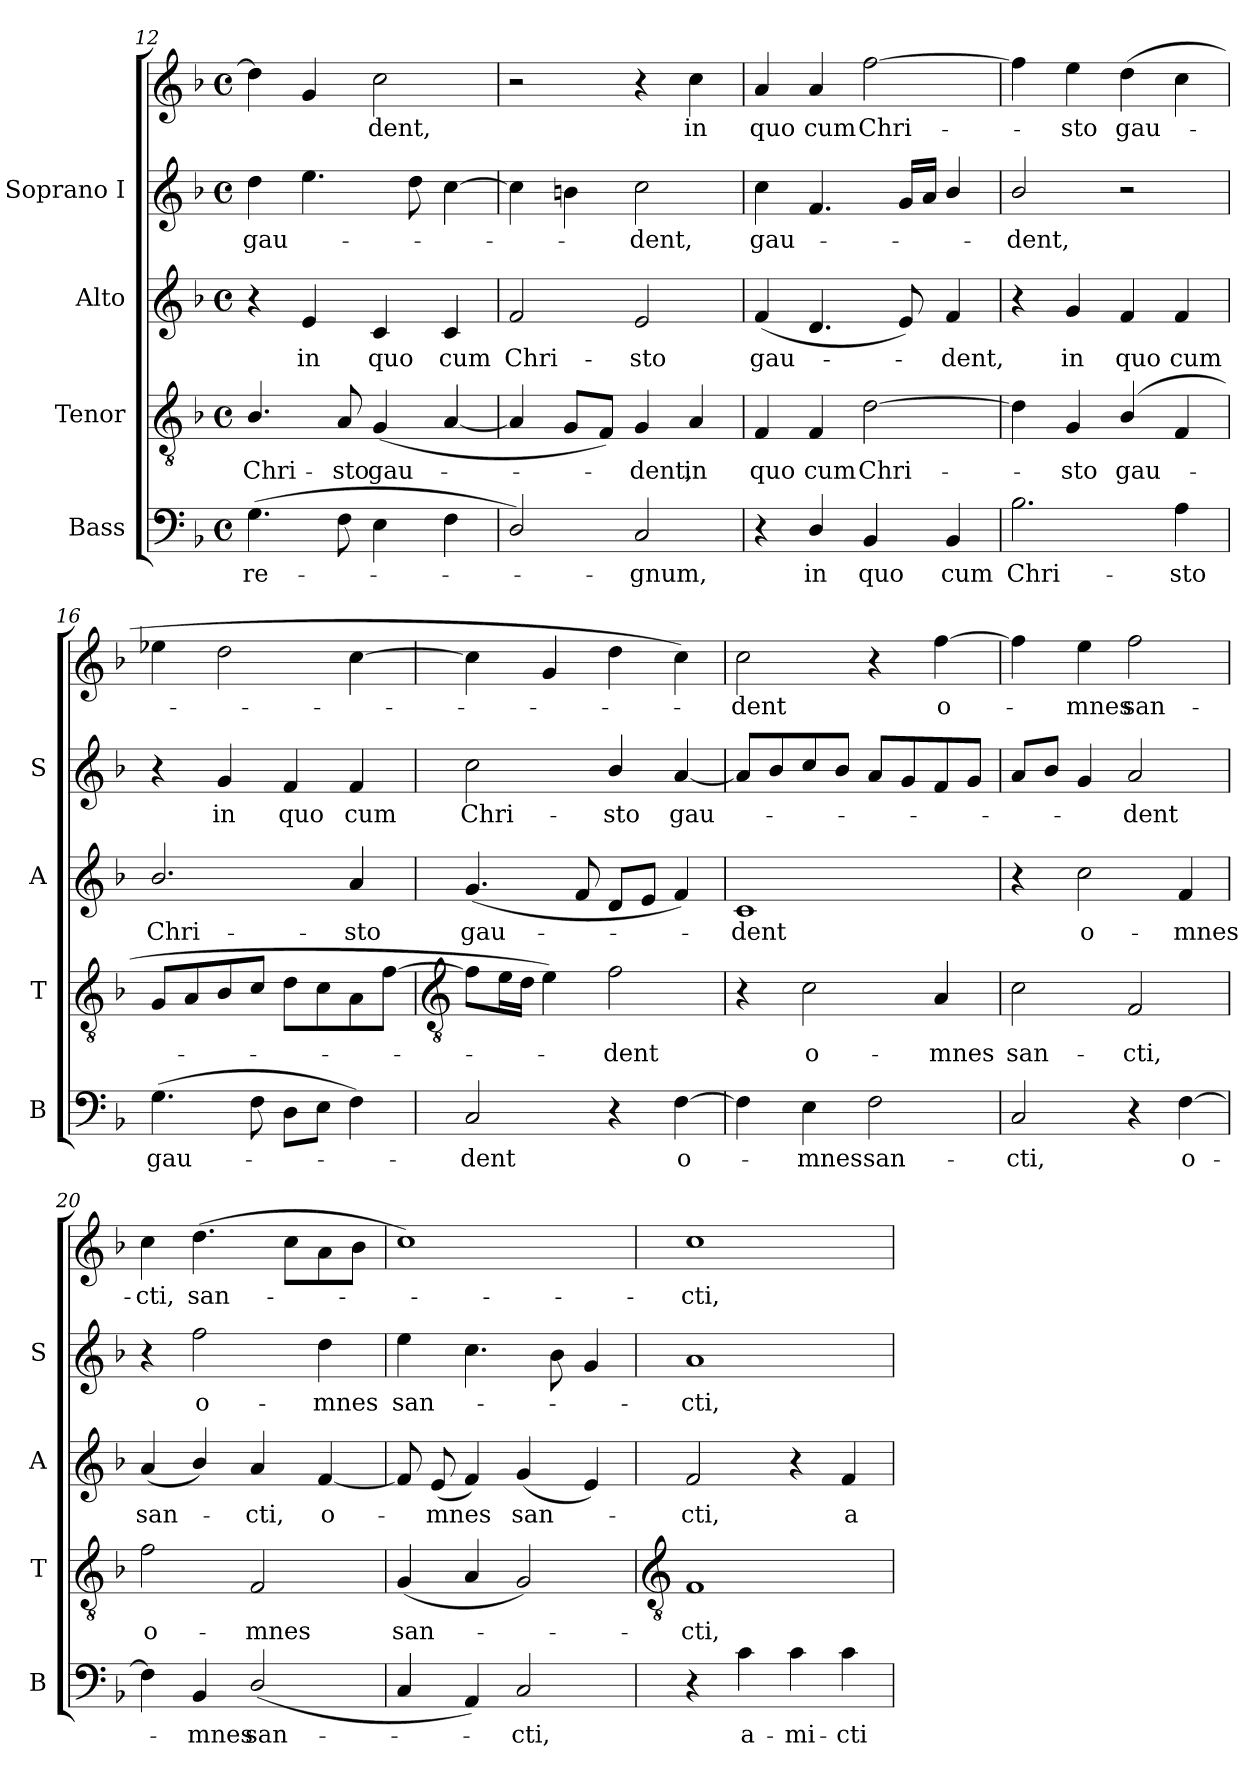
**kern	**text	**kern	**text	**kern	**text	**kern	**text	**kern	**text
*part4	*part4	*part3	*part3	*part2	*part2	*part1	*part1	*part1	*part1
*staff5	*staff5	*staff4	*staff4	*staff3	*staff3	*staff2	*staff2	*staff1	*staff1
*I"Bass	*	*I"Tenor	*	*I"Alto	*	*I"Soprano I	*	*	*
*I'B	*	*I'T	*	*I'A	*	*I'S	*	*	*
!!LO:LB:g=z
*clefF4	*	*clefGv2	*	*clefG2	*	*clefG2	*	*clefG2	*
*k[b-]	*	*k[b-]	*	*k[b-]	*	*k[b-]	*	*k[b-]	*
*F:	*	*F:	*	*F:	*	*F:	*	*F:	*
*M4/4	*	*M4/4	*	*M4/4	*	*M4/4	*	*M4/4	*
*met(c)	*	*met(c)	*	*met(c)	*	*met(c)	*	*met(c)	*
=12	=12	=12	=12	=12	=12	=12	=12	=12	=12
!	!LO:LY:b	!	!LO:LY:b	!	!	!	!LO:LY:b	!	!
(>4.G	re-	4.B-/	Chri-	4r	.	4dd	gau-	4dd]	.
!	!	!	!	!	!LO:LY:b	!	!	!	!
.	.	.	.	4e	in	4.ee	.	4g	.
!	!	!	!LO:LY:b	!	!	!	!	!	!
8F	.	8A	-sto	.	.	.	.	.	.
!	!	!	!LO:LY:b	!	!LO:LY:b	!	!	!	!LO:LY:b
4E	.	(<4G	gau-	4c	quo	.	.	2cc	dent,
.	.	.	.	.	.	8dd	.	.	.
!	!	!	!	!	!LO:LY:b	!	!	!	!
4F	.	[4A	.	4c	cum	[4cc	.	.	.
=13	=13	=13	=13	=13	=13	=13	=13	=13	=13
!	!	!	!	!	!LO:LY:b	!	!	!	!
2D/)	.	4A]	.	2f	Chri-	4cc]	.	2r	.
.	.	8GL	.	.	.	4bn	.	.	.
.	.	8FJ)	.	.	.	.	.	.	.
!	!LO:LY:b	!	!LO:LY:b	!	!LO:LY:b	!	!LO:LY:b	!	!
2C	gnum,	4G	dent,	2e	-sto	2cc	dent,	4r	.
!	!	!	!LO:LY:b	!	!	!	!	!	!LO:LY:b
.	.	4A	in	.	.	.	.	4cc	in
=14	=14	=14	=14	=14	=14	=14	=14	=14	=14
!	!	!	!LO:LY:b	!	!LO:LY:b	!	!LO:LY:b	!	!LO:LY:b
4r	.	4F	quo	(<4f	gau-	4cc	gau-	4a	quo
!	!LO:LY:b	!	!LO:LY:b	!	!	!	!	!	!LO:LY:b
4D/	in	4F	cum	4.d	.	4.f	.	4a	cum
!	!LO:LY:b	!	!LO:LY:b	!	!	!	!	!	!LO:LY:b
4BB-	quo	[2d	Chri-	.	.	.	.	[2ff	Chri-
.	.	.	.	8e)	.	16gLL	.	.	.
.	.	.	.	.	.	16aJJ	.	.	.
!	!LO:LY:b	!	!	!	!LO:LY:b	!	!	!	!
4BB-	cum	.	.	4f	dent,	4b-/	.	.	.
=15	=15	=15	=15	=15	=15	=15	=15	=15	=15
!	!LO:LY:b	!	!	!	!	!	!LO:LY:b	!	!
2.B-	Chri-	4d]	.	4r	.	2b-/	dent,	4ff]	.
!	!	!	!LO:LY:b	!	!LO:LY:b	!	!	!	!LO:LY:b
.	.	4G	sto	4g	in	.	.	4ee	sto
!	!	!	!LO:LY:b	!	!LO:LY:b	!	!	!	!LO:LY:b
.	.	(>4B-/	gau-	4f	quo	2r	.	(>4dd	gau-
!	!LO:LY:b	!	!	!	!LO:LY:b	!	!	!	!
4A	-sto	4F	.	4f	cum	.	.	4cc	.
=16	=16	=16	=16	=16	=16	=16	=16	=16	=16
!	!LO:LY:b	!	!	!	!LO:LY:b	!	!	!	!
(>4.G	gau-	8GL	.	2.b-/	Chri-	4r	.	4ee-X	.
.	.	8A	.	.	.	.	.	.	.
!	!	!	!	!	!	!	!LO:LY:b	!	!
.	.	8B-	.	.	.	4g	in	2dd	.
8F	.	8cJ	.	.	.	.	.	.	.
!	!	!	!	!	!	!	!LO:LY:b	!	!
8DL	.	8dL	.	.	.	4f	quo	.	.
8EJ	.	8c	.	.	.	.	.	.	.
!	!	!	!	!	!LO:LY:b	!	!LO:LY:b	!	!
4F)	.	8A	.	4a	-sto	4f	cum	[4cc	.
.	.	[8fJ	.	.	.	.	.	.	.
!!LO:LB:g=z
=17	=17	=17	=17	=17	=17	=17	=17	=17	=17
*	*	*clefGv2	*	*	*	*	*	*	*
!	!LO:LY:b	!	!	!	!LO:LY:b	!	!LO:LY:b	!	!
2C	dent	8fL]	.	(<4.g	gau-	2cc	Chri-	4cc]	.
.	.	16eL	.	.	.	.	.	.	.
.	.	16dJJ	.	.	.	.	.	.	.
.	.	4e)	.	.	.	.	.	4g	.
.	.	.	.	8f	.	.	.	.	.
!	!	!	!LO:LY:b	!	!	!	!LO:LY:b	!	!
4r	.	2f	dent	8dL	.	4b-/	-sto	4dd	.
.	.	.	.	8eJ	.	.	.	.	.
!	!LO:LY:b	!	!	!	!	!	!LO:LY:b	!	!
[4F	o-	.	.	4f)	.	[4a	gau-	4cc)	.
=18	=18	=18	=18	=18	=18	=18	=18	=18	=18
!	!	!	!	!	!LO:LY:b	!	!	!	!LO:LY:b
4F]	.	4r	.	1c	dent	8a/L]	.	2cc	dent
.	.	.	.	.	.	8b-/	.	.	.
!	!LO:LY:b	!	!LO:LY:b	!	!	!	!	!	!
4E	mnes	2c	o-	.	.	8cc/	.	.	.
.	.	.	.	.	.	8b-/J	.	.	.
!	!LO:LY:b	!	!	!	!	!	!	!	!
2F	san-	.	.	.	.	8aL	.	4r	.
.	.	.	.	.	.	8g	.	.	.
!	!	!	!LO:LY:b	!	!	!	!	!	!LO:LY:b
.	.	4A	-mnes	.	.	8f	.	[4ff	o-
.	.	.	.	.	.	8gJ	.	.	.
=19	=19	=19	=19	=19	=19	=19	=19	=19	=19
!	!LO:LY:b	!	!LO:LY:b	!	!	!	!	!	!
2C	-cti,	2c	san-	4r	.	8aL	.	4ff]	.
.	.	.	.	.	.	8b-J	.	.	.
!	!	!	!	!	!LO:LY:b	!	!	!	!LO:LY:b
.	.	.	.	2cc	o-	4g	.	4ee	mnes
!	!	!	!LO:LY:b	!	!	!	!LO:LY:b	!	!LO:LY:b
4r	.	2F	-cti,	.	.	2a	-dent	2ff	san-
!	!LO:LY:b	!	!	!	!LO:LY:b	!	!	!	!
[4F	o-	.	.	4f	-mnes	.	.	.	.
=20	=20	=20	=20	=20	=20	=20	=20	=20	=20
!	!	!	!LO:LY:b	!	!LO:LY:b	!	!	!	!LO:LY:b
4F]	.	2f	o-	(<4a	san-	4r	.	4cc	cti,
!	!LO:LY:b	!	!	!	!	!	!LO:LY:b	!	!LO:LY:b
4BB-	mnes	.	.	4b-/)	.	2ff	o-	(>4.dd	san-
!	!LO:LY:b	!	!LO:LY:b	!	!LO:LY:b	!	!	!	!
(<2D/	san-	2F	-mnes	4a	cti,	.	.	.	.
.	.	.	.	.	.	.	.	8ccL	.
!	!	!	!	!	!LO:LY:b	!	!LO:LY:b	!	!
.	.	.	.	[4f	o-	4dd	-mnes	8a	.
.	.	.	.	.	.	.	.	8b-J	.
=21	=21	=21	=21	=21	=21	=21	=21	=21	=21
!	!	!	!LO:LY:b	!	!	!	!LO:LY:b	!	!
4C	.	(<4G	san-	8f]	.	4ee	san-	1cc)	.
!	!	!	!	!	!LO:LY:b	!	!	!	!
.	.	.	.	(<8eL	mnes	.	.	.	.
4AA)	.	4A	.	4f)	.	4.cc	.	.	.
!	!LO:LY:b	!	!	!	!LO:LY:b	!	!	!	!
2C	cti,	2G)	.	(<4g	san-	.	.	.	.
.	.	.	.	.	.	8b-	.	.	.
.	.	.	.	4e)	.	4g	.	.	.
!!LO:LB:g=z
=22	=22	=22	=22	=22	=22	=22	=22	=22	=22
*	*	*clefGv2	*	*	*	*	*	*	*
!	!	!	!LO:LY:b	!	!LO:LY:b	!	!LO:LY:b	!	!LO:LY:b
4r	.	1F	cti,	2f	cti,	1a	cti,	1cc	cti,
!	!LO:LY:b	!	!	!	!	!	!	!	!
4c	a-	.	.	.	.	.	.	.	.
!	!LO:LY:b	!	!	!	!	!	!	!	!
4c	-mi-	.	.	4r	.	.	.	.	.
!	!LO:LY:b	!	!	!	!LO:LY:b	!	!	!	!
4c	-cti	.	.	4f	a-	.	.	.	.
=	=	=	=	=	=	=	=	=	=
*-	*-	*-	*-	*-	*-	*-	*-	*-	*-
